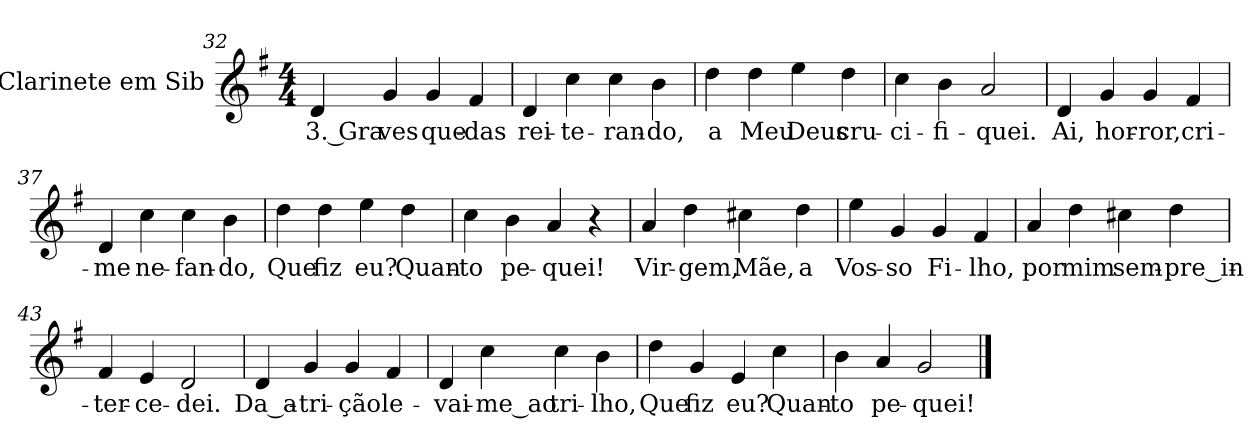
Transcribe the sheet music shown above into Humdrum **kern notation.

**kern	**text
*part1	*part1
*staff1	*staff1
*I"Clarinete em Sib	*
*I'Cl.	*
*clefG2	*
*ITrd1c2	*
*k[b-]	*
*F:	*
*M4/4	*
=32	=32
!	!LO:LY:b:color=#000000
4ci/	3. Gra-
!	!LO:LY:b:color=#000000
4fi/	-ves
!	!LO:LY:b:color=#000000
4fi/	que-
!	!LO:LY:b:color=#000000
4ei/	-das
!!LO:LB:g=z
=33	=33
!	!LO:LY:b:color=#000000
4ci/	rei-
!	!LO:LY:b:color=#000000
4b-i\	-te-
!	!LO:LY:b:color=#000000
4b-i\	-ran-
!	!LO:LY:b:color=#000000
4ai\	-do,
=34	=34
!	!LO:LY:b:color=#000000
4cci\	a
!	!LO:LY:b:color=#000000
4cci\	Meu
!	!LO:LY:b:color=#000000
4ddi\	Deus
!	!LO:LY:b:color=#000000
4cci\	cru-
=35	=35
!	!LO:LY:b:color=#000000
4b-i\	-ci-
!	!LO:LY:b:color=#000000
4ai\	-fi-
!	!LO:LY:b:color=#000000
2gi/	-quei.
=36	=36
!	!LO:LY:b:color=#000000
4ci/	Ai,
!	!LO:LY:b:color=#000000
4fi/	hor-
!	!LO:LY:b:color=#000000
4fi/	-ror,
!	!LO:LY:b:color=#000000
4ei/	cri-
=37	=37
!	!LO:LY:b:color=#000000
4ci/	-me
!	!LO:LY:b:color=#000000
4b-i\	ne-
!	!LO:LY:b:color=#000000
4b-i\	-fan-
!	!LO:LY:b:color=#000000
4ai\	-do,
=38	=38
!	!LO:LY:b:color=#000000
4cci\	Que
!	!LO:LY:b:color=#000000
4cci\	fiz
!	!LO:LY:b:color=#000000
4ddi\	eu?
!	!LO:LY:b:color=#000000
4cci\	Quan-
!!LO:LB:g=z
=39	=39
!	!LO:LY:b:color=#000000
4b-i\	-to
!	!LO:LY:b:color=#000000
4ai\	pe-
!	!LO:LY:b:color=#000000
4gi/	-quei!
4r	.
=40	=40
!	!LO:LY:b:color=#000000
4gi/	Vir-
!	!LO:LY:b:color=#000000
4cci\	-gem,
!	!LO:LY:b:color=#000000
4bni\	Mãe,
!	!LO:LY:b:color=#000000
4cci\	a
=41	=41
!	!LO:LY:b:color=#000000
4ddi\	Vos-
!	!LO:LY:b:color=#000000
4fi/	-so
!	!LO:LY:b:color=#000000
4fi/	Fi-
!	!LO:LY:b:color=#000000
4ei/	-lho,
=42	=42
!	!LO:LY:b:color=#000000
4gi/	por
!	!LO:LY:b:color=#000000
4cci\	mim
!	!LO:LY:b:color=#000000
4bni\	sem-
!	!LO:LY:b:color=#000000
4cci\	-pre_in-
!!LO:LB:g=z
=43	=43
!	!LO:LY:b:color=#000000
4ei/	-ter-
!	!LO:LY:b:color=#000000
4di/	-ce-
!	!LO:LY:b:color=#000000
2ci/	-dei.
=44	=44
!	!LO:LY:b:color=#000000
4ci/	Da_a-
!	!LO:LY:b:color=#000000
4fi/	-tri-
!	!LO:LY:b:color=#000000
4fi/	-ção
!	!LO:LY:b:color=#000000
4ei/	le-
=45	=45
!	!LO:LY:b:color=#000000
4ci/	-vai-
!	!LO:LY:b:color=#000000
4b-i\	-me_ao
!	!LO:LY:b:color=#000000
4b-i\	tri-
!	!LO:LY:b:color=#000000
4ai\	-lho,
=46	=46
!	!LO:LY:b:color=#000000
4cci\	Que
!	!LO:LY:b:color=#000000
4fi/	fiz
!	!LO:LY:b:color=#000000
4di/	eu?
!	!LO:LY:b:color=#000000
4b-i\	Quan-
=47	=47
!	!LO:LY:b:color=#000000
4ai\	-to
!	!LO:LY:b:color=#000000
4gi/	pe-
!	!LO:LY:b:color=#000000
2fi/	-quei!
==	==
*-	*-
